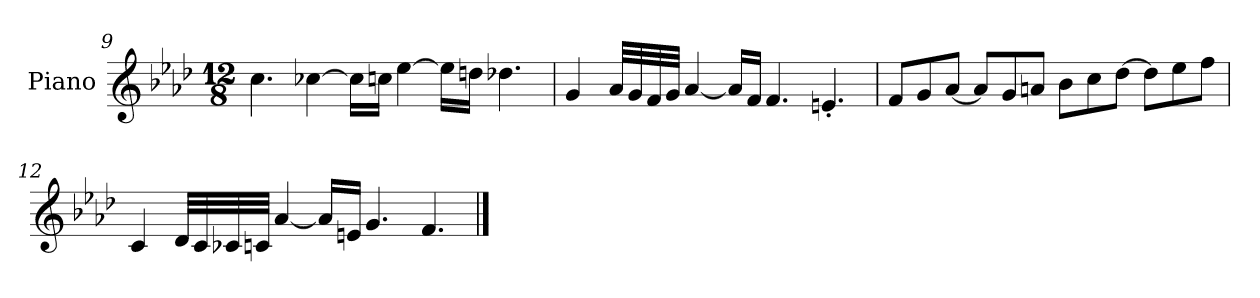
**kern
*part1
*staff1
*I"Piano
*I'Pno.
*clefG2
*k[b-e-a-d-]
*M12/8
=9
4.cc\
[4cc-X\
16cc-\LL]
16ccn\JJ
[4ee-\
16ee-\LL]
16ddn\JJ
4.dd-X\
!!LO:LB:g=z
=10
4g/
32a-/LLL
32g/
32f/
32g/JJJ
[4a-/
16a-/LL]
16f/JJ
4.f/
4.en'/
=11
8f/L
8g/
[8a-/J
8a-/L]
8g/
8an/J
8b-\L
8cc\
[8dd-\J
8dd-\L]
8ee-\
8ff\J
=12
4c/
32d-/LLL
32c/
32c-X/
32cn/JJJ
[4a-/
16a-/LL]
16en/JJ
4.g/
4.f/
==
*-
